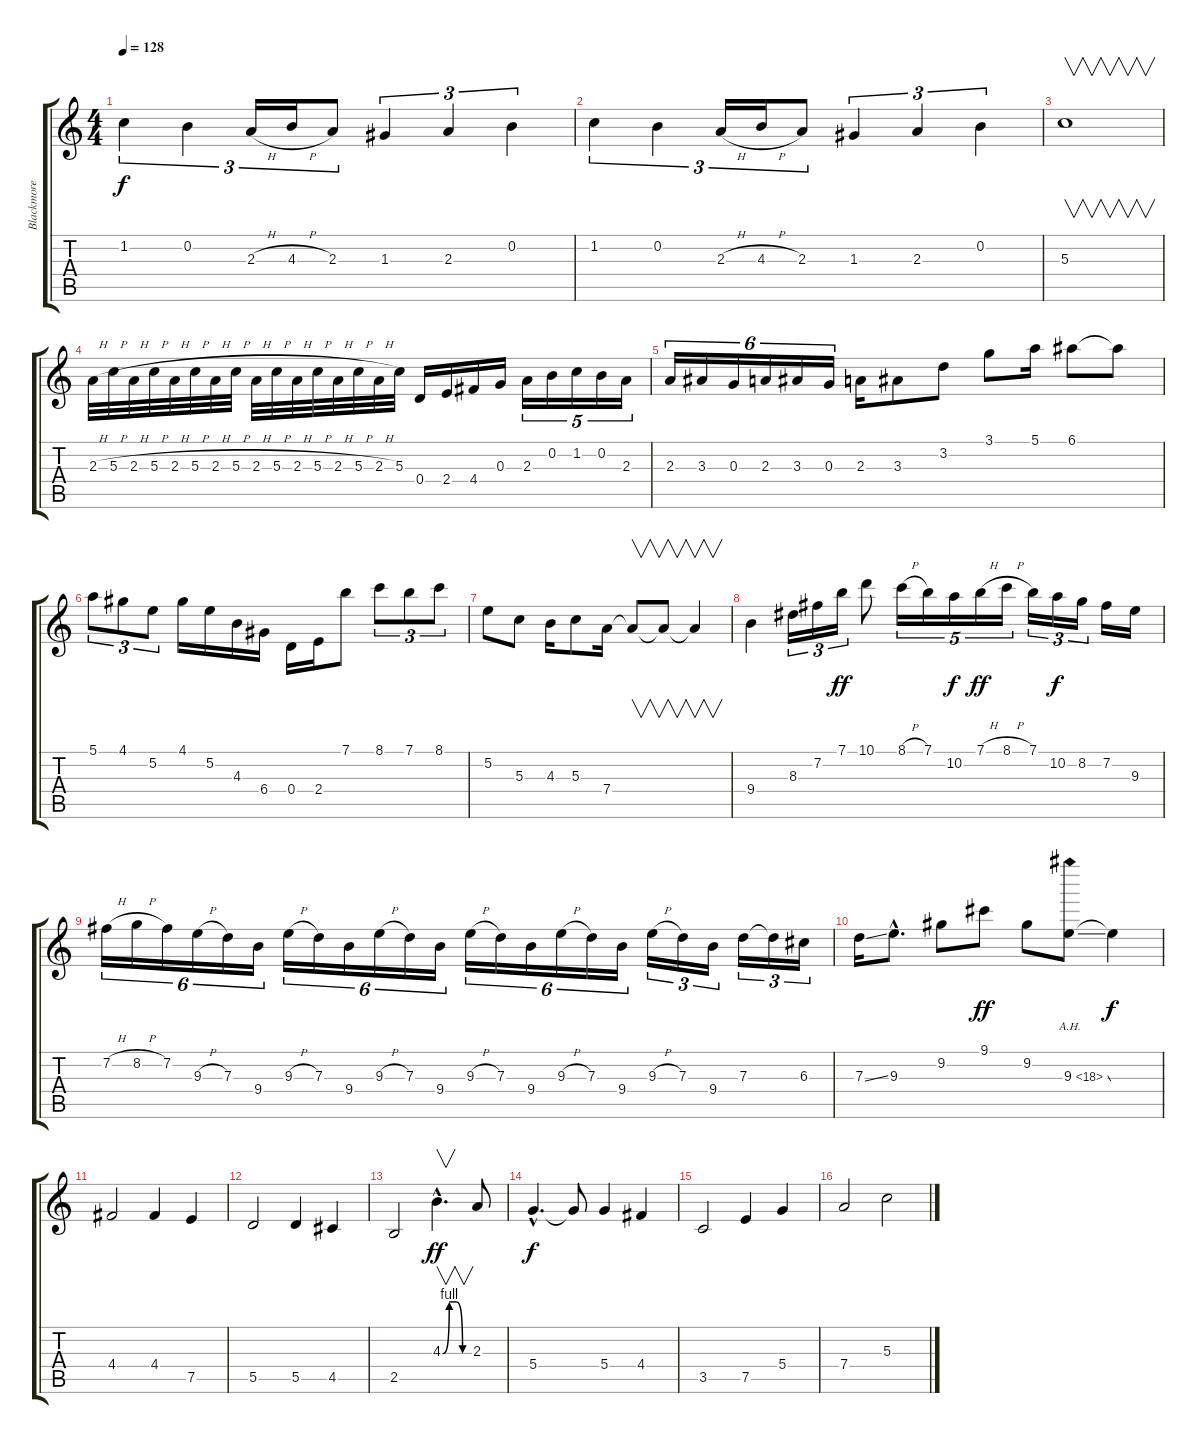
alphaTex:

\track ("Blackmore" "Blackmore") {instrument overdrivenguitar}
\staff {score tabs}
\tuning (E4 B3 G3 D3 A2 E2) {hide}
\ts (4 4)
\tempo 128
\clef g2
\ks c
1.2.4{tu (3 2) dy f} 0.2.4{tu (3 2)} 2.3{h}.16{tu (3 2)} 4.3{h}.16{tu (3 2)} 2.3.8{tu (3 2)} 1.3.4{tu (3 2)} 2.3.4{tu (3 2)} 0.2.4{tu (3 2)} |
1.2.4{tu (3 2)} 0.2.4{tu (3 2)} 2.3{h}.16{tu (3 2)} 4.3{h}.16{tu (3 2)} 2.3.8{tu (3 2)} 1.3.4{tu (3 2)} 2.3.4{tu (3 2)} 0.2.4{tu (3 2)} |
5.3.1{v} |
2.3{h}.32 5.3{h}.32 2.3{h}.32 5.3{h}.32 2.3{h}.32 5.3{h}.32 2.3{h}.32 5.3{h}.32 2.3{h}.32 5.3{h}.32 2.3{h}.32 5.3{h}.32 2.3{h}.32 5.3{h}.32 2.3{h}.32 5.3.32 0.4.16 2.4.16 4.4.16 0.3.16 2.3.16{tu (5 4)} 0.2.16{tu (5 4)} 1.2.16{tu (5 4)} 0.2.16{tu (5 4)} 2.3.16{tu (5 4)} |
2.3.16{tu (6 4)} 3.3.16{tu (6 4)} 0.3.16{tu (6 4)} 2.3.16{tu (6 4)} 3.3.16{tu (6 4)} 0.3.16{tu (6 4)} 2.3.16 3.3.8 3.2.8 3.1.8 5.1.16 6.1.8 6.1{t}.8 |
5.1.8{tu (3 2)} 4.1.8{tu (3 2)} 5.2.8{tu (3 2)} 4.1.16 5.2.16 4.3.16 6.4.16 0.4.16 2.4.16 7.1.8 8.1.8{tu (3 2)} 7.1.8{tu (3 2)} 8.1.8{tu (3 2)} |
5.2.8 5.3.8 4.3.16 5.3.8 7.4.16 7.4{t}.8{v} 7.4{t}.8{v} 7.4{t}.4{v} |
9.4.4 8.3.16{tu (3 2)} 7.2.16{tu (3 2)} 7.1.16{tu (3 2) dy ff} 10.1.8 8.1{h}.16{tu (5 4)} 7.1.16{tu (5 4)} 10.2.16{tu (5 4) dy f} 7.1{h}.16{tu (5 4) dy ff} 8.1{h}.16{tu (5 4)} 7.1.16{tu (3 2)} 10.2.16{tu (3 2) dy f} 8.2.16{tu (3 2)} 7.2.16 9.3.16 |
7.2{h}.16{tu (6 4)} 8.2{h}.16{tu (6 4)} 7.2.16{tu (6 4)} 9.3{h}.16{tu (6 4)} 7.3.16{tu (6 4)} 9.4.16{tu (6 4)} 9.3{h}.16{tu (6 4)} 7.3.16{tu (6 4)} 9.4.16{tu (6 4)} 9.3{h}.16{tu (6 4)} 7.3.16{tu (6 4)} 9.4.16{tu (6 4)} 9.3{h}.16{tu (6 4)} 7.3.16{tu (6 4)} 9.4.16{tu (6 4)} 9.3{h}.16{tu (6 4)} 7.3.16{tu (6 4)} 9.4.16{tu (6 4)} 9.3{h}.16{tu (3 2)} 7.3.16{tu (3 2)} 9.4.16{tu (3 2)} 7.3.16{tu (3 2)} 7.3{t}.16{tu (3 2)} 6.3.16{tu (3 2)} |
7.3{ss}.16 9.3{hac}.8{d} 9.2.8 9.1.8{dy ff} 9.2.8 9.3{ah 9 ss}.8 9.3{t}.4{dy f} |
4.4.2 4.4.4 7.5.4 |
5.5.2 5.5.4 4.5.4 |
2.5.2 4.3{be (custom 0 0 15 4 30 4 45 0 60 0) hac}.4{v d dy ff} 2.3.8 |
5.4{hac}.4{d dy f} 5.4{t}.8 5.4.4 4.4.4 |
3.5.2 7.5.4 5.4.4 |
7.4.2 5.3.2
